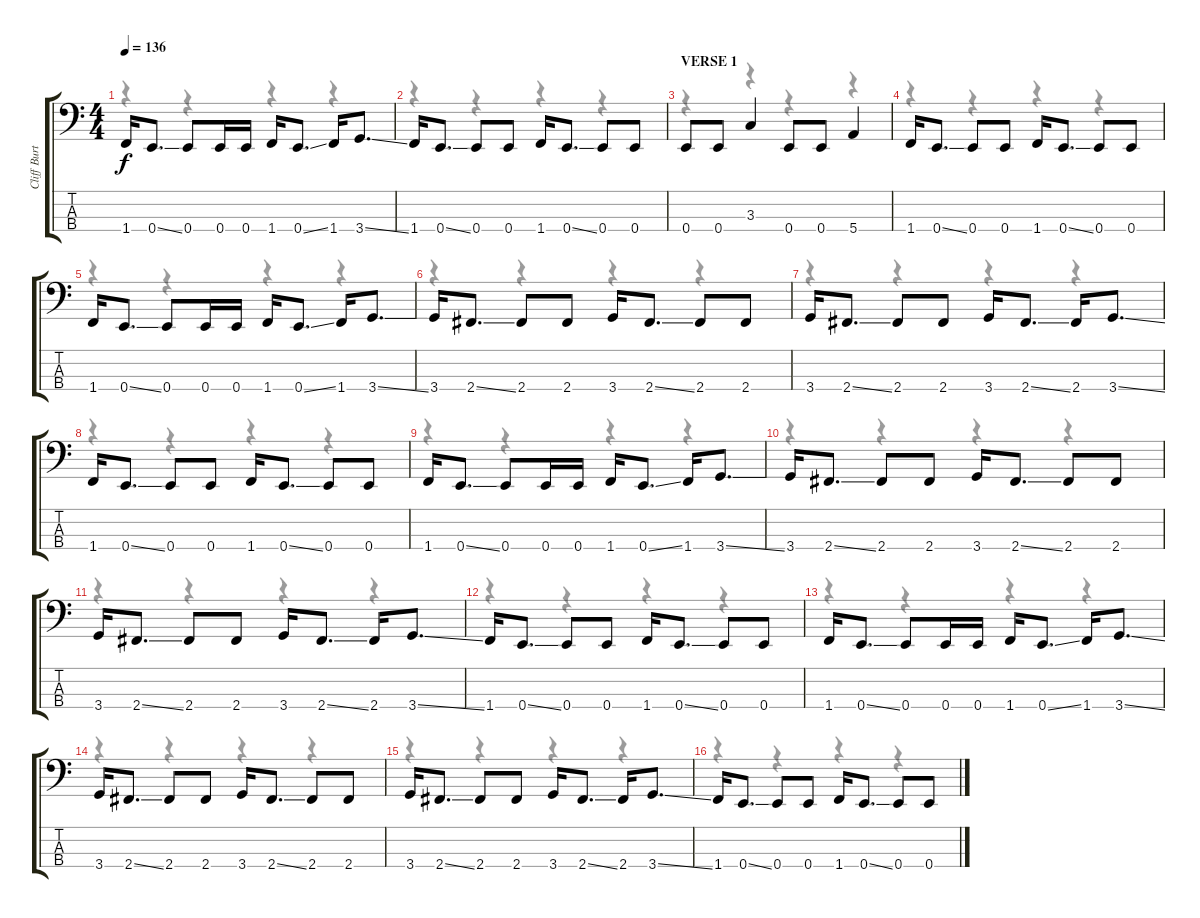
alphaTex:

\track ("Cliff Burton" "Cliff Burt") {instrument electricbassfinger}
\staff {score tabs}
\tuning (G2 D2 A1 E1) {hide}
\voice
\ts (4 4)
\tempo 136
\clef f4
\ks c
1.4.16{dy f} 0.4{ss}.8{d} 0.4.8 0.4.16 0.4.16 1.4.16 0.4{ss}.8{d} 1.4.16 3.4{ss}.8{d} |
1.4.16 0.4{ss}.8{d} 0.4.8 0.4.8 1.4.16 0.4{ss}.8{d} 0.4.8 0.4.8 |
\section ("" "VERSE 1")
0.4.8 0.4.8 3.3.4 0.4.8 0.4.8 5.4.4 |
1.4.16 0.4{ss}.8{d} 0.4.8 0.4.8 1.4.16 0.4{ss}.8{d} 0.4.8 0.4.8 |
1.4.16 0.4{ss}.8{d} 0.4.8 0.4.16 0.4.16 1.4.16 0.4{ss}.8{d} 1.4.16 3.4{ss}.8{d} |
3.4.16 2.4{ss}.8{d} 2.4.8 2.4.8 3.4.16 2.4{ss}.8{d} 2.4.8 2.4.8 |
3.4.16 2.4{ss}.8{d} 2.4.8 2.4.8 3.4.16 2.4{ss}.8{d} 2.4.16 3.4{ss}.8{d} |
1.4.16 0.4{ss}.8{d} 0.4.8 0.4.8 1.4.16 0.4{ss}.8{d} 0.4.8 0.4.8 |
1.4.16 0.4{ss}.8{d} 0.4.8 0.4.16 0.4.16 1.4.16 0.4{ss}.8{d} 1.4.16 3.4{ss}.8{d} |
3.4.16 2.4{ss}.8{d} 2.4.8 2.4.8 3.4.16 2.4{ss}.8{d} 2.4.8 2.4.8 |
3.4.16 2.4{ss}.8{d} 2.4.8 2.4.8 3.4.16 2.4{ss}.8{d} 2.4.16 3.4{ss}.8{d} |
1.4.16 0.4{ss}.8{d} 0.4.8 0.4.8 1.4.16 0.4{ss}.8{d} 0.4.8 0.4.8 |
1.4.16 0.4{ss}.8{d} 0.4.8 0.4.16 0.4.16 1.4.16 0.4{ss}.8{d} 1.4.16 3.4{ss}.8{d} |
3.4.16 2.4{ss}.8{d} 2.4.8 2.4.8 3.4.16 2.4{ss}.8{d} 2.4.8 2.4.8 |
3.4.16 2.4{ss}.8{d} 2.4.8 2.4.8 3.4.16 2.4{ss}.8{d} 2.4.16 3.4{ss}.8{d} |
1.4.16 0.4{ss}.8{d} 0.4.8 0.4.8 1.4.16 0.4{ss}.8{d} 0.4.8 0.4.8
\voice
\clef f4
\ottava regular
\simile none
\ks c
r.4{dy f} r.4 r.4 r.4 |
r.4 r.4 r.4 r.4 |
r.4 r.4 r.4 r.4 |
r.4 r.4 r.4 r.4 |
r.4 r.4 r.4 r.4 |
r.4 r.4 r.4 r.4 |
r.4 r.4 r.4 r.4 |
r.4 r.4 r.4 r.4 |
r.4 r.4 r.4 r.4 |
r.4 r.4 r.4 r.4 |
r.4 r.4 r.4 r.4 |
r.4 r.4 r.4 r.4 |
r.4 r.4 r.4 r.4 |
r.4 r.4 r.4 r.4 |
r.4 r.4 r.4 r.4 |
r.4 r.4 r.4 r.4
